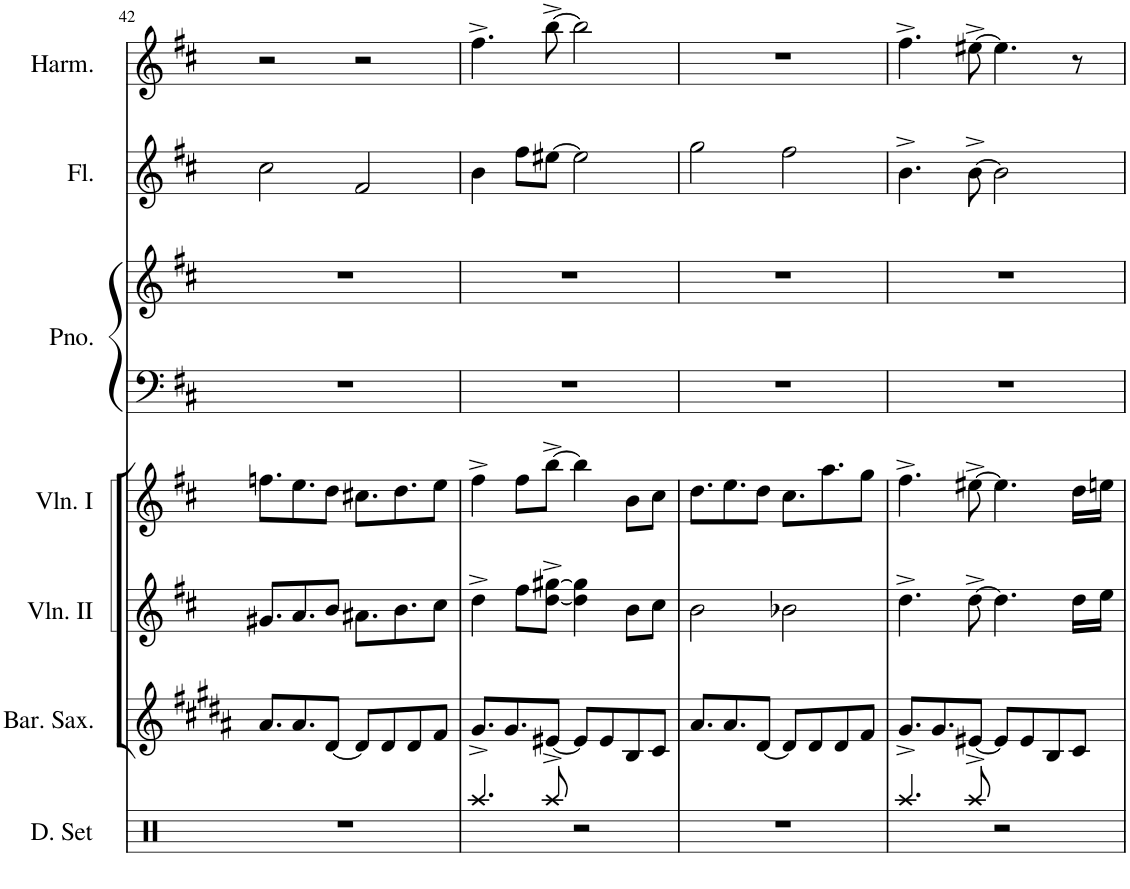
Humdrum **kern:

**kern	**kern	**kern	**kern	**kern	**kern	**kern	**kern
*part7	*part6	*part5	*part4	*part3	*part3	*part2	*part1
*staff8	*staff7	*staff6	*staff5	*staff4	*staff3	*staff2	*staff1
*I"Drumset	*I"Baritone Saxophone	*I"Violin II	*I"Violin I	*I"Piano	*	*I"Flute	*I"Harmonica
*I'D. Set	*I'Bar. Sax.	*I'Vln. II	*I'Vln. I	*I'Pno.	*	*I'Fl.	*I'Harm.
!!LO:PB:g=z
*clefX	*clefG2	*clefG2	*clefG2	*clefF4	*clefG2	*clefG2	*clefG2
*	*Trd12c21	*	*	*	*	*	*
*k[]	*k[f#c#g#d#a#]	*k[f#c#]	*k[f#c#]	*k[f#c#]	*k[f#c#]	*k[f#c#]	*k[f#c#]
*M4/4	*M4/4	*M4/4	*M4/4	*M4/4	*M4/4	*M4/4	*M4/4
=42	=42	=42	=42	=42	=42	=42	=42
1r	8.a#/L	8.g#X/L	8.ffn\L	1r	1r	2cc#\	2r
.	8.a#/	8.a/	8.ee\	.	.	.	.
.	[8d#/J	8b/J	8dd\J	.	.	.	.
.	8d#/L]	8.a#X\L	8.cc#X\L	.	.	2f#/	2r
.	8d#/	.	.	.	.	.	.
.	.	8.b\	8.dd\	.	.	.	.
.	8d#/	.	.	.	.	.	.
.	8f#/J	8cc#\J	8ee\J	.	.	.	.
=43	=43	=43	=43	=43	=43	=43	=43
4.Raa/	8.g#^/L	4dd^\	4ff#^\	1r	1r	4b\	4.ff#^\
.	8.g#/	.	.	.	.	.	.
.	.	8ff#\L	8ff#\L	.	.	8ff#\L	.
8Raa/	[8e#X^/J	[8dd\^ [8gg#X\^J	[8bb^\J	.	.	[8ee#X\J	[8bb^\
2r	8e#/L]	4dd\] 4gg#\]	4bb\]	.	.	2ee#\]	2bb\]
.	8e#/	.	.	.	.	.	.
.	8B/	8b\L	8b\L	.	.	.	.
.	8c#/J	8cc#\J	8cc#\J	.	.	.	.
=44	=44	=44	=44	=44	=44	=44	=44
1r	8.a#/L	2b\	8.dd\L	1r	1r	2gg\	1r
.	8.a#/	.	8.ee\	.	.	.	.
.	[8d#/J	.	8dd\J	.	.	.	.
.	8d#/L]	2b-X\	8.cc#\L	.	.	2ff#\	.
.	8d#/	.	.	.	.	.	.
.	.	.	8.aa\	.	.	.	.
.	8d#/	.	.	.	.	.	.
.	8f#/J	.	8gg\J	.	.	.	.
=45	=45	=45	=45	=45	=45	=45	=45
4.Raa/	8.g#^/L	4.dd^\	4.ff#^\	1r	1r	4.b^\	4.ff#^\
.	8.g#/	.	.	.	.	.	.
8Raa/	[8e#X^/J	[8dd^\	[8ee#X^\	.	.	[8b^\	[8ee#X^\
2r	8e#/L]	4.dd\]	4.ee#\]	.	.	2b\]	4.ee#\]
.	8e#/	.	.	.	.	.	.
.	8B/	.	.	.	.	.	.
.	8c#/J	16dd\LL	16dd\LL	.	.	.	8r
.	.	16ee\JJ	16een\JJ	.	.	.	.
=	=	=	=	=	=	=	=
*-	*-	*-	*-	*-	*-	*-	*-
